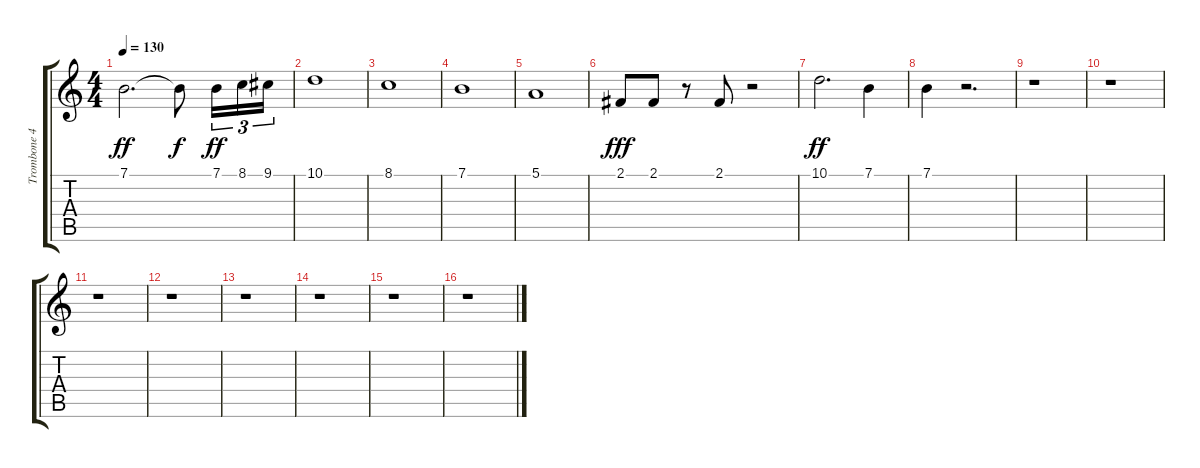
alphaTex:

\track ("Trombone 4" "Trombone 4") {instrument trombone}
\staff {score tabs}
\tuning (E4 B3 G3 D3 A2 E2) {hide}
\ts (4 4)
\tempo 130
\clef g2
\ks c
7.1.2{d dy ff} 7.1{t}.8{dy f} 7.1.16{tu (3 2) dy ff} 8.1.16{tu (3 2)} 9.1.16{tu (3 2)} |
10.1.1 |
8.1.1 |
7.1.1 |
5.1.1 |
2.1.8{dy fff} 2.1.8 r.8 2.1.8 r.2 |
10.1.2{d dy ff} 7.1.4 |
7.1.4 r.2{d} |
r.1 |
r.1 |
r.1 |
r.1 |
r.1 |
r.1 |
r.1 |
r.1
